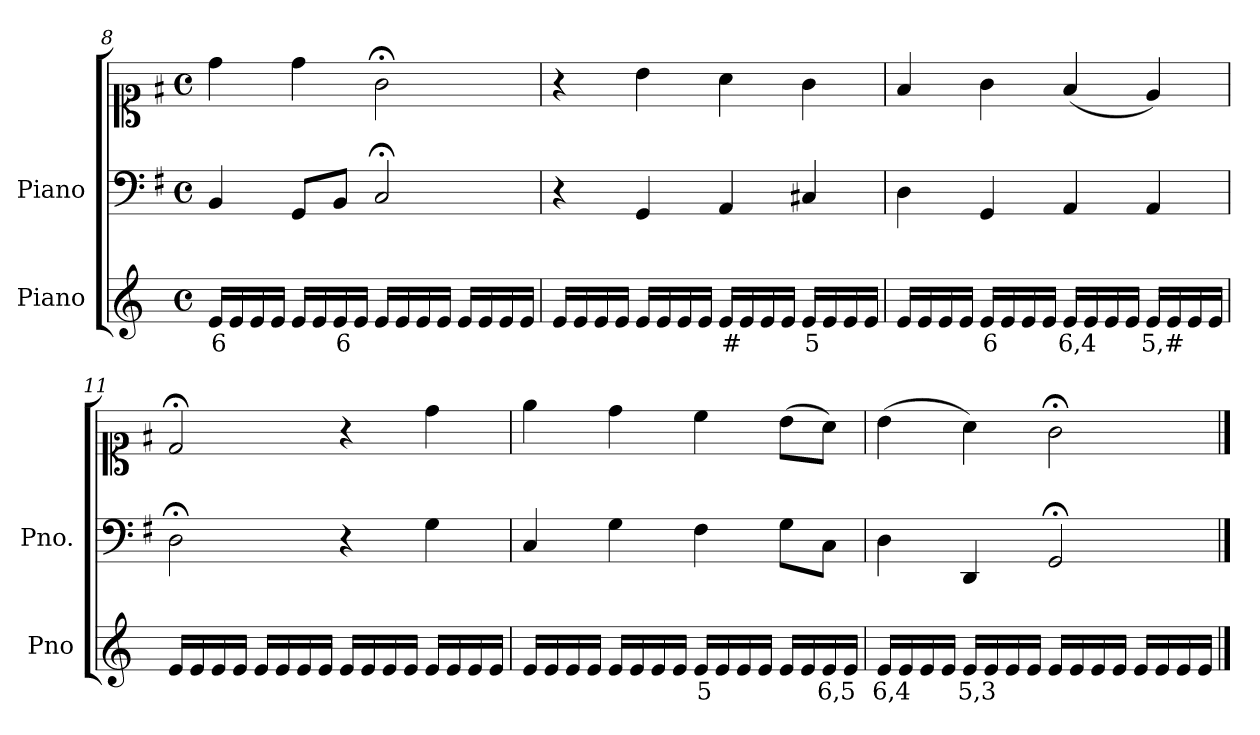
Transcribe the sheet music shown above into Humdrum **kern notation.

**kern	**text	**kern	**kern
*part2	*part2	*part1	*part1
*staff3	*staff3	*staff2	*staff1
*I"Piano	*	*I"Piano	*
*I'Pno	*	*I'Pno.	*
*clefG2	*	*clefF4	*clefC1
*k[]	*	*k[f#]	*k[f#]
*M4/4	*	*M4/4	*M4/4
*met(c)	*	*met(c)	*met(c)
=8	=8	=8	=8
!	!LO:LY:b	!	!
16e/LL	6	4BB/	4dd\
16e/	.	.	.
16e/	.	.	.
16e/JJ	.	.	.
16e/LL	.	8GG/L	4dd\
16e/	.	.	.
!	!LO:LY:b	!	!
16e/	6	8BB/J	.
16e/JJ	.	.	.
16e/LL	.	2C;</	2g;<\
16e/	.	.	.
16e/	.	.	.
16e/JJ	.	.	.
16e/LL	.	.	.
16e/	.	.	.
16e/	.	.	.
16e/JJ	.	.	.
=9	=9	=9	=9
16e/LL	.	4r	4r
16e/	.	.	.
16e/	.	.	.
16e/JJ	.	.	.
16e/LL	.	4GG/	4b\
16e/	.	.	.
16e/	.	.	.
16e/JJ	.	.	.
!	!LO:LY:b	!	!
16e/LL	#	4AA/	4a\
16e/	.	.	.
16e/	.	.	.
16e/JJ	.	.	.
!	!LO:LY:b	!	!
16e/LL	5	4C#X/	4g\
16e/	.	.	.
16e/	.	.	.
16e/JJ	.	.	.
=10	=10	=10	=10
16e/LL	.	4D\	4f#/
16e/	.	.	.
16e/	.	.	.
16e/JJ	.	.	.
!	!LO:LY:b	!	!
16e/LL	6	4GG/	4g\
16e/	.	.	.
16e/	.	.	.
16e/JJ	.	.	.
!	!LO:LY:b	!	!
16e/LL	6,4	4AA/	(<4f#/
16e/	.	.	.
16e/	.	.	.
16e/JJ	.	.	.
!	!LO:LY:b	!	!
16e/LL	5,#	4AA/	4e/)
16e/	.	.	.
16e/	.	.	.
16e/JJ	.	.	.
=11	=11	=11	=11
16e/LL	.	2D;<\	2d;</
16e/	.	.	.
16e/	.	.	.
16e/JJ	.	.	.
16e/LL	.	.	.
16e/	.	.	.
16e/	.	.	.
16e/JJ	.	.	.
16e/LL	.	4r	4r
16e/	.	.	.
16e/	.	.	.
16e/JJ	.	.	.
16e/LL	.	4G\	4dd\
16e/	.	.	.
16e/	.	.	.
16e/JJ	.	.	.
=12	=12	=12	=12
16e/LL	.	4C/	4ee\
16e/	.	.	.
16e/	.	.	.
16e/JJ	.	.	.
16e/LL	.	4G\	4dd\
16e/	.	.	.
16e/	.	.	.
16e/JJ	.	.	.
!	!LO:LY:b	!	!
16e/LL	5	4F#\	4cc\
16e/	.	.	.
16e/	.	.	.
16e/JJ	.	.	.
16e/LL	.	8G\L	(>8b\L
16e/	.	.	.
!	!LO:LY:b	!	!
16e/	6,5	8C\J	8a\J)
16e/JJ	.	.	.
=13	=13	=13	=13
!	!LO:LY:b	!	!
16e/LL	6,4	4D\	(>4b\
16e/	.	.	.
16e/	.	.	.
16e/JJ	.	.	.
!	!LO:LY:b	!	!
16e/LL	5,3	4DD/	4a\)
16e/	.	.	.
16e/	.	.	.
16e/JJ	.	.	.
16e/LL	.	2GG;</	2g;<\
16e/	.	.	.
16e/	.	.	.
16e/JJ	.	.	.
16e/LL	.	.	.
16e/	.	.	.
16e/	.	.	.
16e/JJ	.	.	.
==	==	==	==
*-	*-	*-	*-
